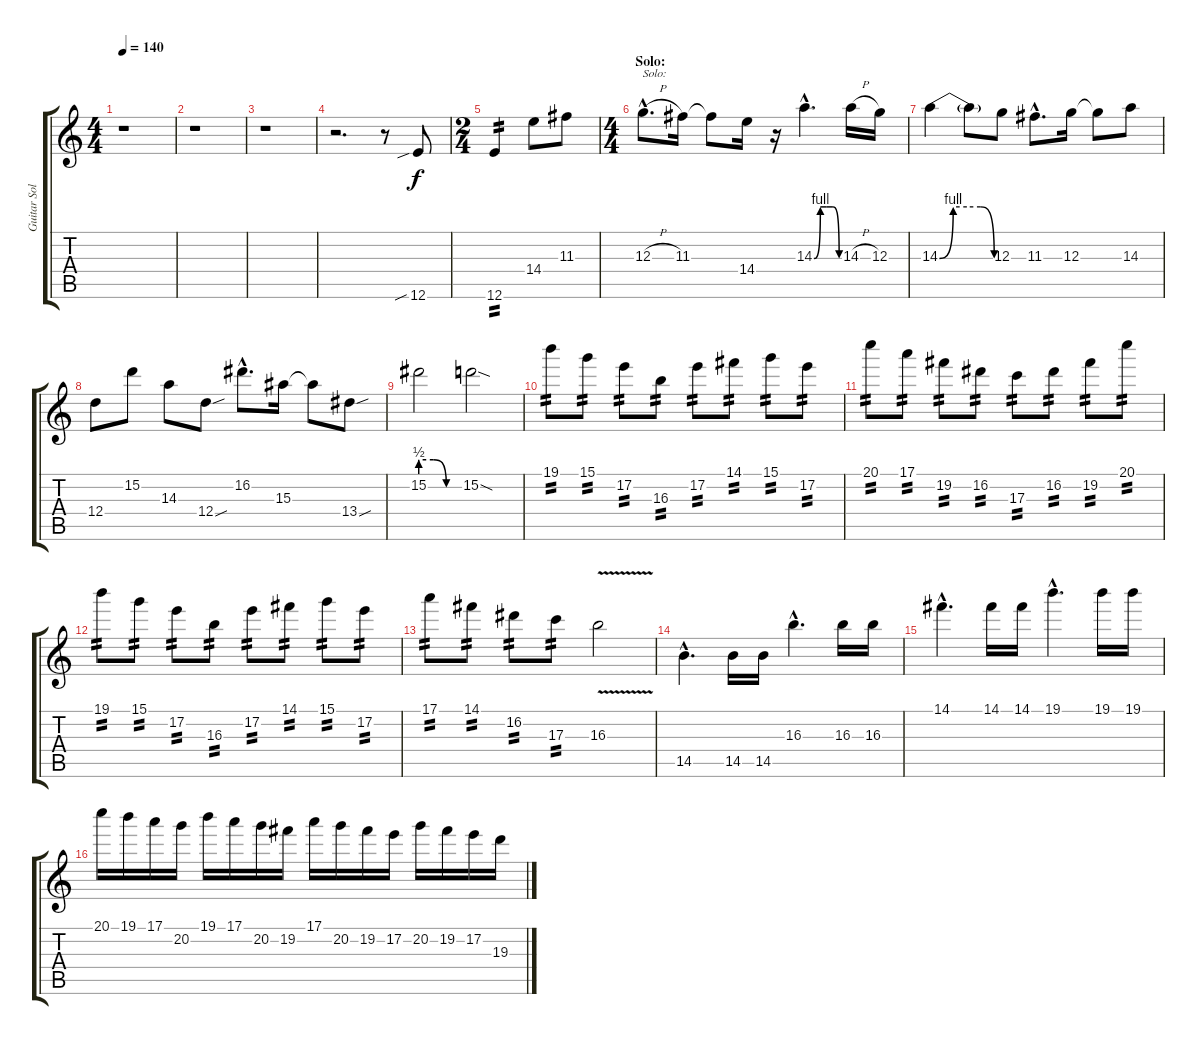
\track ("Guitar Solo" "Guitar Sol") {instrument distortionguitar}
\staff {score tabs}
\tuning (E4 B3 G3 D3 A2 E2) {hide}
\ts (4 4)
\tempo 140
\clef g2
\ks c
r.1{dy f} |
r.1 |
r.1 |
r.2{d} r.8 12.6{sib}.8 |
\ts (2 4)
12.6.4{tp 2} 14.4.8 11.3.8 |
\ts (4 4)
\section ("" "Solo:")
12.3{h hac}.8{d txt "Solo:"} 11.3.16 11.3{t}.8 14.4.16 r.16 14.3{be (custom 0 0 15 4 30 4 45 4 60 0) hac}.4{d} 14.3{h}.16 12.3.16 |
14.3{be (custom 0 0 15 4 30 4 45 4 60 0)}.4 14.3{t}.8 12.3.8 11.3{hac}.8{d} 12.3.16 12.3{t}.8 14.3.8 |
12.4.8 15.2.8 14.3.8 12.4{sou}.8 16.2{hac}.8{d} 15.3.16 15.3{t}.8 13.4{sou}.8 |
15.2{be (custom 0 2 20 2 40 0 60 0)}.2 15.2{sod}.2 |
19.1.8{tp 2} 15.1.8{tp 2} 17.2.8{tp 2} 16.3.8{tp 2} 17.2.8{tp 2} 14.1.8{tp 2} 15.1.8{tp 2} 17.2.8{tp 2} |
20.1.8{tp 2} 17.1.8{tp 2} 19.2.8{tp 2} 16.2.8{tp 2} 17.3.8{tp 2} 16.2.8{tp 2} 19.2.8{tp 2} 20.1.8{tp 2} |
19.1.8{tp 2} 15.1.8{tp 2} 17.2.8{tp 2} 16.3.8{tp 2} 17.2.8{tp 2} 14.1.8{tp 2} 15.1.8{tp 2} 17.2.8{tp 2} |
17.1.8{tp 2} 14.1.8{tp 2} 16.2.8{tp 2} 17.3.8{tp 2} 16.3{v}.2 |
14.5{hac}.4{d} 14.5.16 14.5.16 16.3{hac}.4{d} 16.3.16 16.3.16 |
14.1{hac}.4{d} 14.1.16 14.1.16 19.1{hac}.4{d} 19.1.16 19.1.16 |
20.1.16 19.1.16 17.1.16 20.2.16 19.1.16 17.1.16 20.2.16 19.2.16 17.1.16 20.2.16 19.2.16 17.2.16 20.2.16 19.2.16 17.2.16 19.3.16
